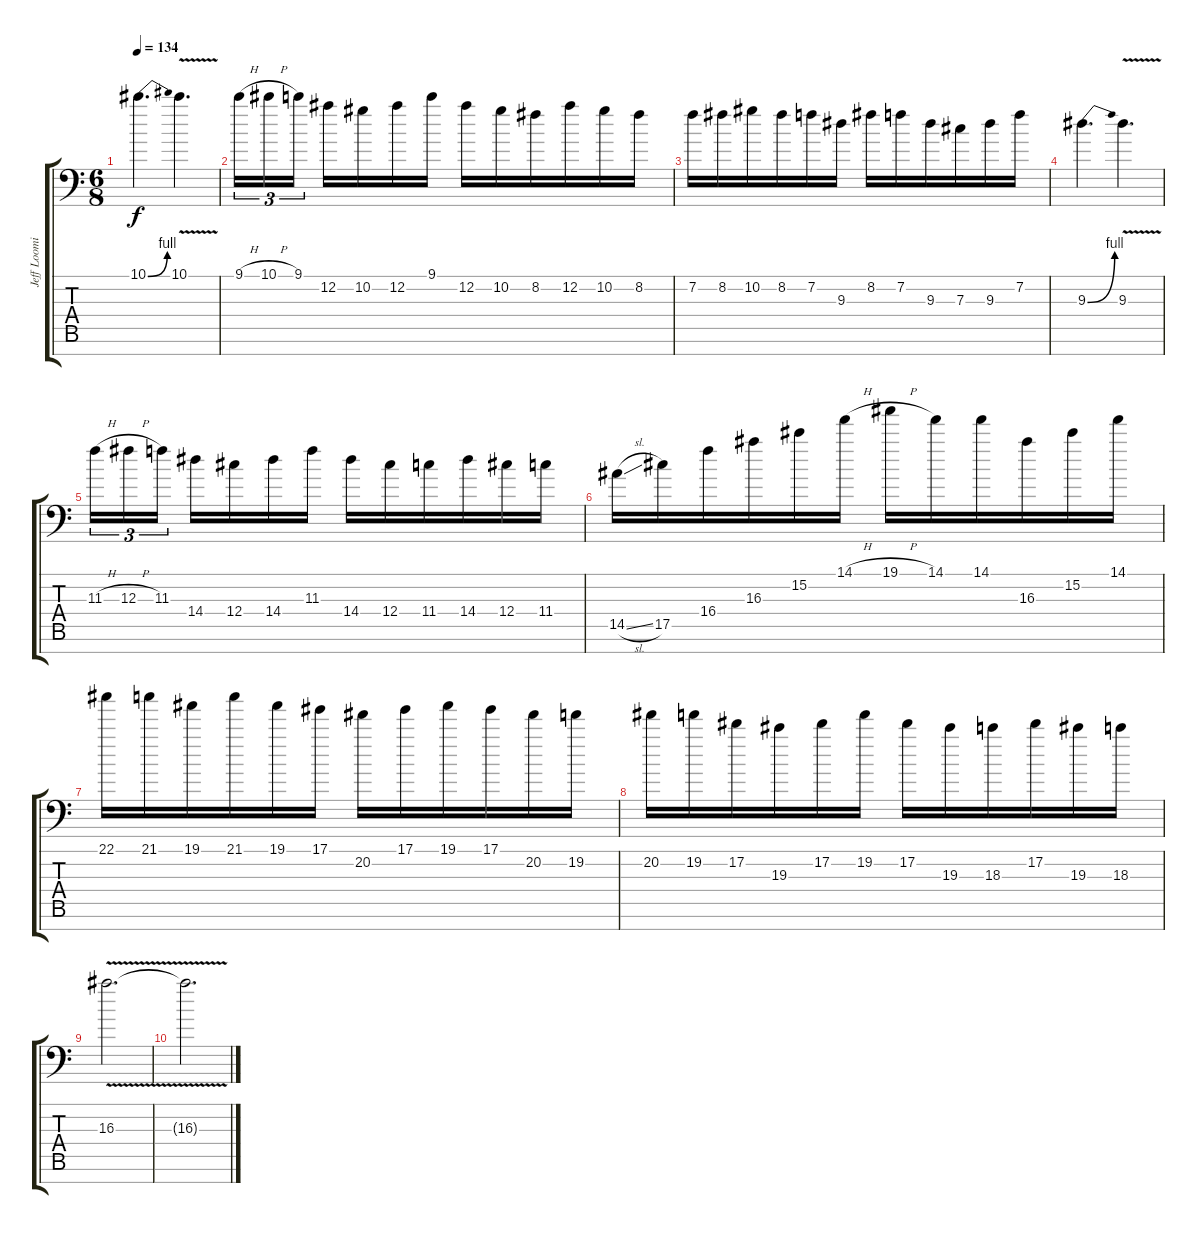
\track ("Jeff Loomis" "Jeff Loomi") {instrument distortionguitar}
\staff {score tabs}
\tuning (Eb4 Bb3 Gb3 Db3 Ab2 Eb2 Bb1) {hide}
\ts (6 8)
\tempo 134
\clef f4
\ks c
10.1{be (bend 0 0 60 4)}.4{d dy f} 10.1{v}.4{d} |
9.1{h}.16{tu (3 2)} 10.1{h}.16{tu (3 2)} 9.1.16{tu (3 2) beam splitsecondary} 12.2.16 10.2.16 12.2.16 9.1.16 12.2.16 10.2.16 8.2.16 12.2.16 10.2.16 8.2.16 |
7.2.16 8.2.16 10.2.16 8.2.16 7.2.16 9.3.16 8.2.16 7.2.16 9.3.16 7.3.16 9.3.16 7.2.16 |
9.3{be (bend 0 0 60 4)}.4{d} 9.3{v}.4{d} |
11.3{h}.16{tu (3 2)} 12.3{h}.16{tu (3 2)} 11.3.16{tu (3 2) beam splitsecondary} 14.4.16 12.4.16 14.4.16 11.3.16 14.4.16 12.4.16 11.4.16 14.4.16 12.4.16 11.4.16 |
14.5{sl}.16 17.5.16 16.4.16 16.3.16 15.2.16 14.1{h}.16 19.1{h}.16 14.1.16 14.1.16 16.3.16 15.2.16 14.1.16 |
22.1.16 21.1.16 19.1.16 21.1.16 19.1.16 17.1.16 20.2.16 17.1.16 19.1.16 17.1.16 20.2.16 19.2.16 |
20.2.16 19.2.16 17.2.16 19.3.16 17.2.16 19.2.16 17.2.16 19.3.16 18.3.16 17.2.16 19.3.16 18.3.16 |
16.3{v}.2{d} |
16.3{t}.2{d}
